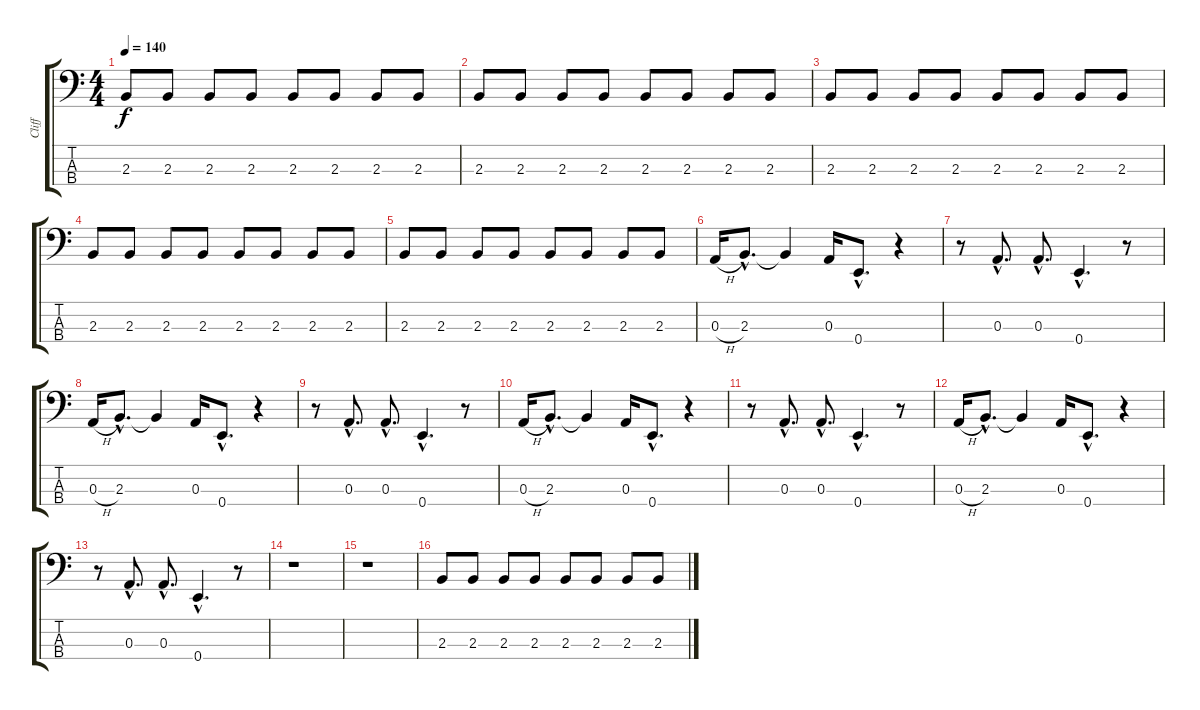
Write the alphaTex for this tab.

\track ("Cliff" "Cliff") {instrument electricbassfinger}
\staff {score tabs}
\tuning (G2 D2 A1 E1) {hide}
\ts (4 4)
\tempo 140
\clef f4
\ks c
2.3.8{dy f} 2.3.8 2.3.8 2.3.8 2.3.8 2.3.8 2.3.8 2.3.8 |
2.3.8 2.3.8 2.3.8 2.3.8 2.3.8 2.3.8 2.3.8 2.3.8 |
2.3.8 2.3.8 2.3.8 2.3.8 2.3.8 2.3.8 2.3.8 2.3.8 |
2.3.8 2.3.8 2.3.8 2.3.8 2.3.8 2.3.8 2.3.8 2.3.8 |
2.3.8 2.3.8 2.3.8 2.3.8 2.3.8 2.3.8 2.3.8 2.3.8 |
0.3{h}.16 2.3{hac}.8{d} 2.3{t}.4 0.3.16 0.4{hac}.8{d} r.4 |
r.8 0.3{hac}.8{d} 0.3{hac}.8{d} 0.4{hac}.4{d} r.8 |
0.3{h}.16 2.3{hac}.8{d} 2.3{t}.4 0.3.16 0.4{hac}.8{d} r.4 |
r.8 0.3{hac}.8{d} 0.3{hac}.8{d} 0.4{hac}.4{d} r.8 |
0.3{h}.16 2.3{hac}.8{d} 2.3{t}.4 0.3.16 0.4{hac}.8{d} r.4 |
r.8 0.3{hac}.8{d} 0.3{hac}.8{d} 0.4{hac}.4{d} r.8 |
0.3{h}.16 2.3{hac}.8{d} 2.3{t}.4 0.3.16 0.4{hac}.8{d} r.4 |
r.8 0.3{hac}.8{d} 0.3{hac}.8{d} 0.4{hac}.4{d} r.8 |
r.1 |
r.1 |
2.3.8 2.3.8 2.3.8 2.3.8 2.3.8 2.3.8 2.3.8 2.3.8
